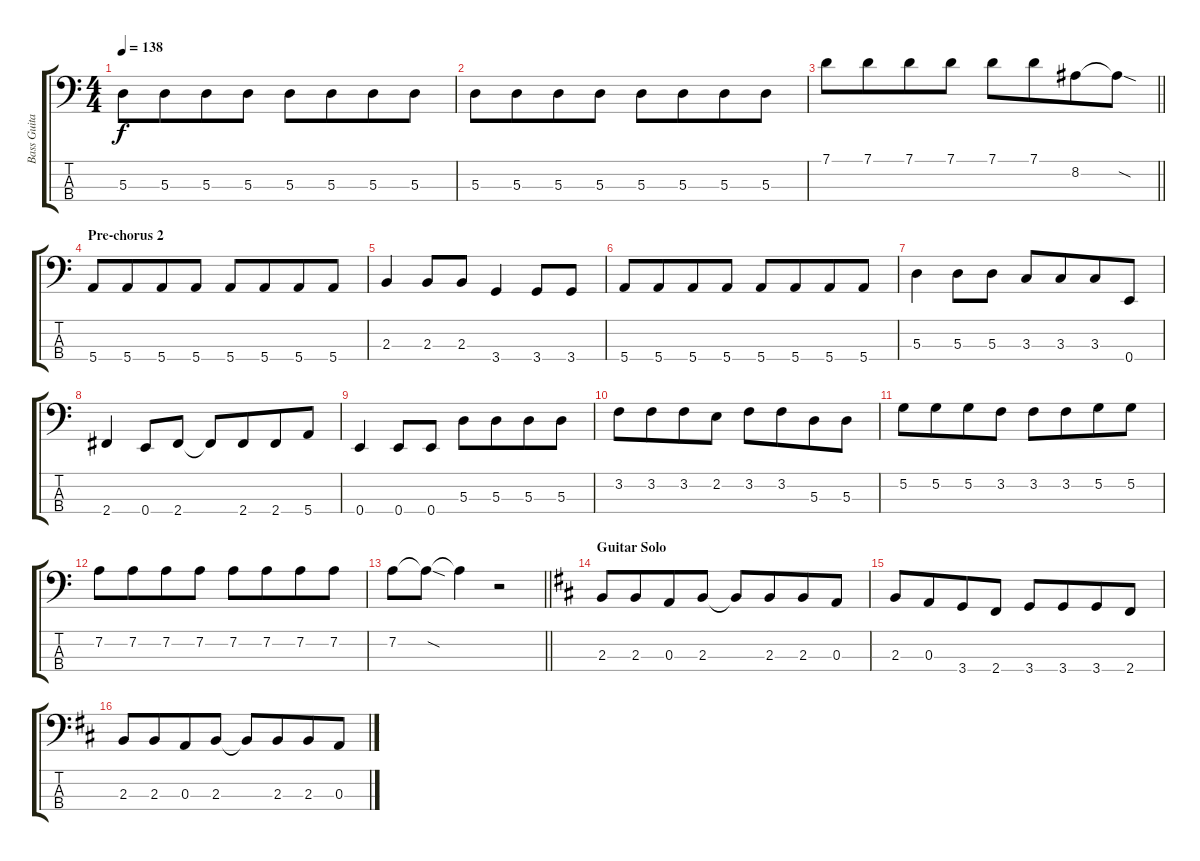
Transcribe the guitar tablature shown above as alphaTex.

\track ("Bass Guitar" "Bass Guita") {instrument electricbassfinger}
\staff {score tabs}
\tuning (G2 D2 A1 E1) {hide}
\ts (4 4)
\tempo 138
\clef f4
\ks c
5.3.8{dy f} 5.3.8{beam merge} 5.3.8 5.3.8 5.3.8 5.3.8{beam merge} 5.3.8 5.3.8 |
5.3.8 5.3.8{beam merge} 5.3.8 5.3.8 5.3.8 5.3.8{beam merge} 5.3.8 5.3.8 |
\barLineRight lightlight
7.1.8 7.1.8{beam merge} 7.1.8 7.1.8 7.1.8 7.1.8{beam merge} 8.2.8 8.2{sod t}.8 |
\section ("" "Pre-chorus 2")
5.4.8 5.4.8{beam merge} 5.4.8 5.4.8 5.4.8 5.4.8{beam merge} 5.4.8 5.4.8 |
2.3.4 2.3.8 2.3.8 3.4.4 3.4.8 3.4.8 |
5.4.8 5.4.8{beam merge} 5.4.8 5.4.8 5.4.8 5.4.8{beam merge} 5.4.8 5.4.8 |
5.3.4 5.3.8 5.3.8 3.3.8 3.3.8{beam merge} 3.3.8 0.4.8 |
2.4.4 0.4.8 2.4.8 2.4{t}.8 2.4.8{beam merge} 2.4.8 5.4.8 |
0.4.4 0.4.8 0.4.8 5.3.8 5.3.8{beam merge} 5.3.8 5.3.8 |
3.2.8 3.2.8{beam merge} 3.2.8 2.2.8 3.2.8 3.2.8{beam merge} 5.3.8 5.3.8 |
5.2.8 5.2.8{beam merge} 5.2.8 3.2.8 3.2.8 3.2.8{beam merge} 5.2.8 5.2.8 |
7.2.8 7.2.8{beam merge} 7.2.8 7.2.8 7.2.8 7.2.8{beam merge} 7.2.8 7.2.8 |
\barLineRight lightlight
7.2.8 7.2{sod t}.8 7.2{t}.4 r.2 |
\section ("" "Guitar Solo")
\ks d
2.3.8 2.3.8{beam merge} 0.3.8 2.3.8 2.3{t}.8 2.3.8{beam merge} 2.3.8 0.3.8 |
2.3.8 0.3.8{beam merge} 3.4.8 2.4.8 3.4.8 3.4.8{beam merge} 3.4.8 2.4.8 |
2.3.8 2.3.8{beam merge} 0.3.8 2.3.8 2.3{t}.8 2.3.8{beam merge} 2.3.8 0.3.8
